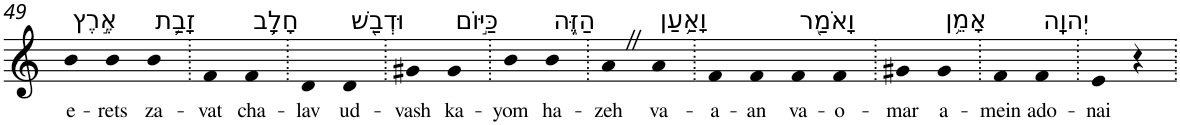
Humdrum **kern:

**kern	**text
*part1	*part1
*staff1	*staff1
*I"Piano	*
*I'Pno	*
!!LO:PB:g=z
*clefG2	*
*k[]	*
=49	=49
!LO:TX:a:t=אֶ֣רֶץ	!
!	!LO:LY:b
4b	e-
!	!LO:LY:b
4b	-rets
!LO:TX:a:t=זָבַ֥ת	!
!	!LO:LY:b
4b	za-
=50.	=50.
!	!LO:LY:b
4f	-vat
!LO:TX:a:t=חָלָ֛ב	!
!	!LO:LY:b
4f	cha-
=51.	=51.
!	!LO:LY:b
4d	-lav
!LO:TX:a:t=וּדְבַ֖שׁ	!
!	!LO:LY:b
4d	ud-
=52.	=52.
!	!LO:LY:b
4g#X	-vash
!LO:TX:a:t=כַּיּ֣וֹם	!
!	!LO:LY:b
4g#	ka-
=53.	=53.
!	!LO:LY:b
4b	-yom
!LO:TX:a:t=הַזֶּ֑ה	!
!	!LO:LY:b
4b	ha-
=54.	=54.
!	!LO:LY:b
4aZ	-zeh
!LO:TX:a:t=וָאַ֥עַן	!
!	!LO:LY:b
4a	va-
=55.	=55.
!	!LO:LY:b
4f	-a-
!	!LO:LY:b
4f	-an
!LO:TX:a:t=וָאֹמַ֖ר	!
!	!LO:LY:b
4f	va-
!	!LO:LY:b
4f	-o-
=56.	=56.
!	!LO:LY:b
4g#X	-mar
!LO:TX:a:t=אָמֵ֥ן	!
!	!LO:LY:b
4g#	a-
=57.	=57.
!	!LO:LY:b
4f	-mein
!LO:TX:a:t=יְהוָֽה	!
!	!LO:LY:b
4f	ado-
=58.	=58.
!	!LO:LY:b
4e	-nai
4r	.
=.	=.
*-	*-
